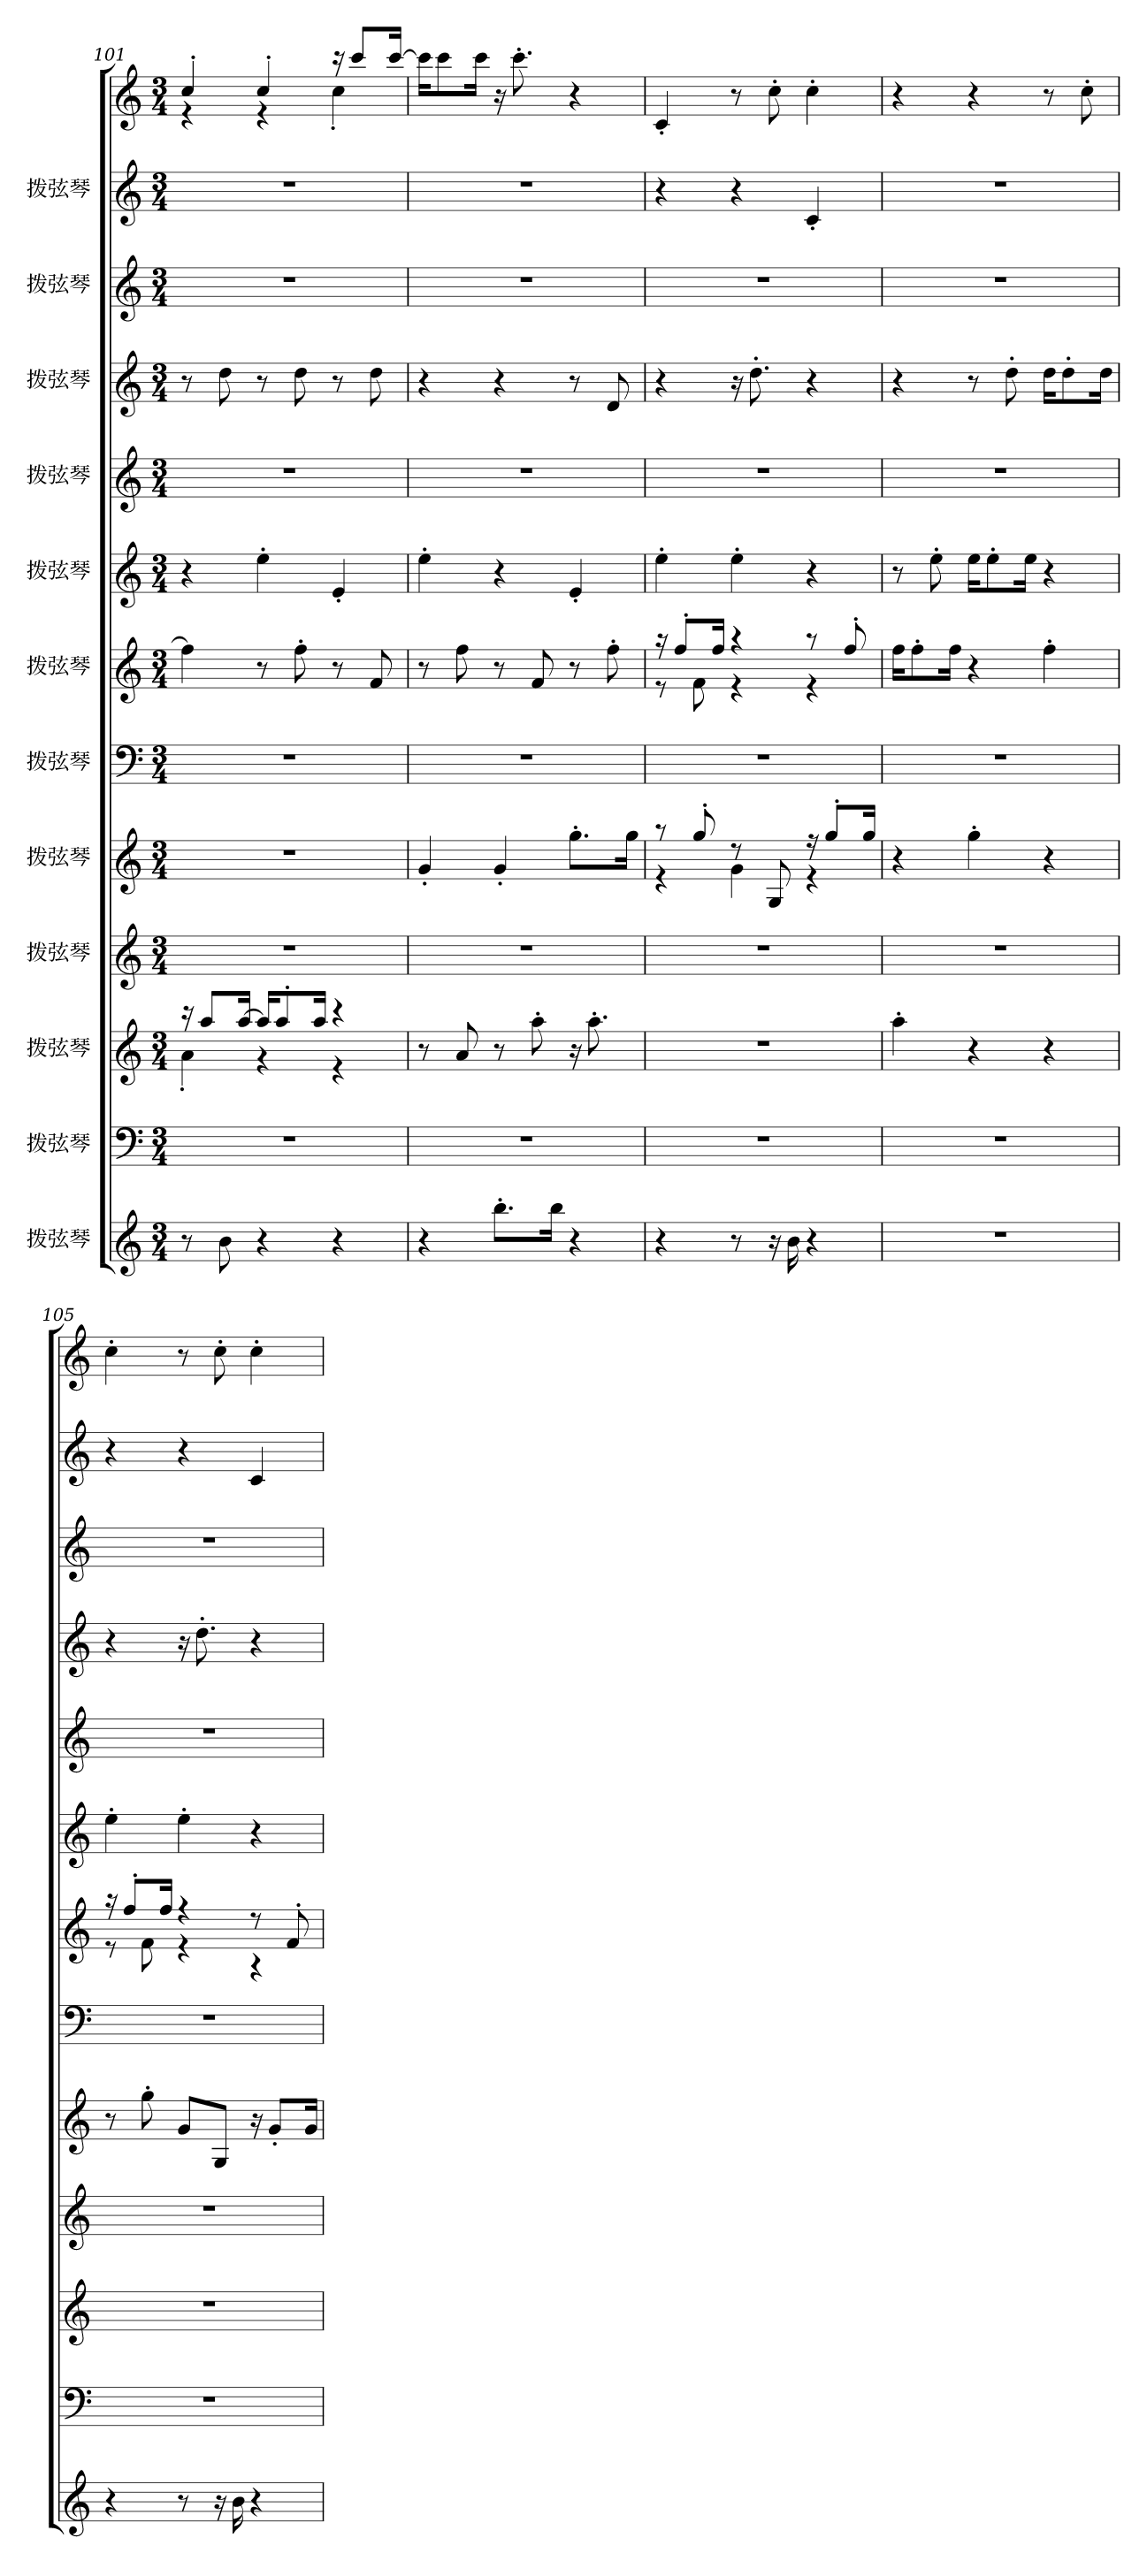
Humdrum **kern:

**kern	**kern	**kern	**kern	**kern	**kern	**kern	**kern	**kern	**kern	**kern	**kern	**kern
*part12	*part11	*part10	*part9	*part8	*part7	*part6	*part5	*part4	*part3	*part2	*part1	*part1
*staff13	*staff12	*staff11	*staff10	*staff9	*staff8	*staff7	*staff6	*staff5	*staff4	*staff3	*staff2	*staff1
*I"拨弦琴	*I"拨弦琴	*I"拨弦琴	*I"拨弦琴	*I"拨弦琴	*I"拨弦琴	*I"拨弦琴	*I"拨弦琴	*I"拨弦琴	*I"拨弦琴	*I"拨弦琴	*I"拨弦琴	*
!!LO:PB:g=z
*clefG2	*clefF4	*clefG2	*clefG2	*clefG2	*clefF4	*clefG2	*clefG2	*clefG2	*clefG2	*clefG2	*clefG2	*clefG2
*k[]	*k[]	*k[]	*k[]	*k[]	*k[]	*k[]	*k[]	*k[]	*k[]	*k[]	*k[]	*k[]
*M3/4	*M3/4	*M3/4	*M3/4	*M3/4	*M3/4	*M3/4	*M3/4	*M3/4	*M3/4	*M3/4	*M3/4	*M3/4
=101	=101	=101	=101	=101	=101	=101	=101	=101	=101	=101	=101	=101
*	*	*^	*	*	*	*	*	*	*	*	*	*^
8r	2.r	16r	4a'\	2.r	2.r	2.r	4ff\]	4r	2.r	8r	2.r	2.r	4cc'/	4r
.	.	8aa/L	.	.	.	.	.	.	.	.	.	.	.	.
8b\	.	.	.	.	.	.	.	.	.	8dd\	.	.	.	.
.	.	[16aa/Jk	.	.	.	.	.	.	.	.	.	.	.	.
4r	.	16aa/KL]	4r	.	.	.	8r	4ee'\	.	8r	.	.	4cc'/	4r
.	.	8aa'/	.	.	.	.	.	.	.	.	.	.	.	.
.	.	.	.	.	.	.	8ff'\	.	.	8dd\	.	.	.	.
.	.	16aa/Jk	.	.	.	.	.	.	.	.	.	.	.	.
4r	.	4r	4r	.	.	.	8r	4e'/	.	8r	.	.	16r	4cc'\
.	.	.	.	.	.	.	.	.	.	.	.	.	8ccc/L	.
.	.	.	.	.	.	.	8f/	.	.	8dd\	.	.	.	.
.	.	.	.	.	.	.	.	.	.	.	.	.	[16ccc/Jk	.
*	*	*v	*v	*	*	*	*	*	*	*	*	*	*v	*v
=102	=102	=102	=102	=102	=102	=102	=102	=102	=102	=102	=102	=102
4r	2.r	8r	2.r	4g'/	2.r	8r	4ee'\	2.r	4r	2.r	2.r	16ccc\KL]
.	.	.	.	.	.	.	.	.	.	.	.	8ccc\
.	.	8a/	.	.	.	8ff\	.	.	.	.	.	.
.	.	.	.	.	.	.	.	.	.	.	.	16ccc\Jk
8.bb'\L	.	8r	.	4g'/	.	8r	4r	.	4r	.	.	16r
.	.	.	.	.	.	.	.	.	.	.	.	8.ccc'\
.	.	8aa'\	.	.	.	8f/	.	.	.	.	.	.
16bb\Jk	.	.	.	.	.	.	.	.	.	.	.	.
4r	.	16r	.	8.gg'\L	.	8r	4e'/	.	8r	.	.	4r
.	.	8.aa'\	.	.	.	.	.	.	.	.	.	.
.	.	.	.	.	.	8ff'\	.	.	8d/	.	.	.
.	.	.	.	16gg\Jk	.	.	.	.	.	.	.	.
=103	=103	=103	=103	=103	=103	=103	=103	=103	=103	=103	=103	=103
*	*	*	*	*^	*	*^	*	*	*	*	*	*
4r	2.r	2.r	2.r	8r	4r	2.r	16r	8r	4ee'\	2.r	4r	2.r	4r	4c'/
.	.	.	.	.	.	.	8ff'/L	.	.	.	.	.	.	.
.	.	.	.	8gg'/	.	.	.	8f\	.	.	.	.	.	.
.	.	.	.	.	.	.	16ff/Jk	.	.	.	.	.	.	.
8r	.	.	.	8r	4g\	.	4r	4r	4ee'\	.	16r	.	4r	8r
.	.	.	.	.	.	.	.	.	.	.	8.dd'\	.	.	.
16r	.	.	.	8G/	.	.	.	.	.	.	.	.	.	8cc'\
16b\	.	.	.	.	.	.	.	.	.	.	.	.	.	.
4r	.	.	.	16r	4r	.	8r	4r	4r	.	4r	.	4c'/	4cc'\
.	.	.	.	8gg'/L	.	.	.	.	.	.	.	.	.	.
.	.	.	.	.	.	.	8ff'/	.	.	.	.	.	.	.
.	.	.	.	16gg/Jk	.	.	.	.	.	.	.	.	.	.
*	*	*	*	*v	*v	*	*v	*v	*	*	*	*	*	*
=104	=104	=104	=104	=104	=104	=104	=104	=104	=104	=104	=104	=104
2.r	2.r	4aa'\	2.r	4r	2.r	16ff\KL	8r	2.r	4r	2.r	2.r	4r
.	.	.	.	.	.	8ff'\	.	.	.	.	.	.
.	.	.	.	.	.	.	8ee'\	.	.	.	.	.
.	.	.	.	.	.	16ff\Jk	.	.	.	.	.	.
.	.	4r	.	4gg'\	.	4r	16ee\KL	.	8r	.	.	4r
.	.	.	.	.	.	.	8ee'\	.	.	.	.	.
.	.	.	.	.	.	.	.	.	8dd'\	.	.	.
.	.	.	.	.	.	.	16ee\Jk	.	.	.	.	.
.	.	4r	.	4r	.	4ff'\	4r	.	16dd\KL	.	.	8r
.	.	.	.	.	.	.	.	.	8dd'\	.	.	.
.	.	.	.	.	.	.	.	.	.	.	.	8cc'\
.	.	.	.	.	.	.	.	.	16dd\Jk	.	.	.
!!LO:PB:g=z
=105	=105	=105	=105	=105	=105	=105	=105	=105	=105	=105	=105	=105
*	*	*	*	*	*	*^	*	*	*	*	*	*
4r	2.r	2.r	2.r	8r	2.r	16r	8r	4ee'\	2.r	4r	2.r	4r	4cc'\
.	.	.	.	.	.	8ff'/L	.	.	.	.	.	.	.
.	.	.	.	8gg'\	.	.	8f\	.	.	.	.	.	.
.	.	.	.	.	.	16ff/Jk	.	.	.	.	.	.	.
8r	.	.	.	8g/L	.	4r	4r	4ee'\	.	16r	.	4r	8r
.	.	.	.	.	.	.	.	.	.	8.dd'\	.	.	.
16r	.	.	.	8G/J	.	.	.	.	.	.	.	.	8cc'\
16b\	.	.	.	.	.	.	.	.	.	.	.	.	.
4r	.	.	.	16r	.	8r	4r	4r	.	4r	.	4c/	4cc'\
.	.	.	.	8g'/L	.	.	.	.	.	.	.	.	.
.	.	.	.	.	.	8f'/	.	.	.	.	.	.	.
.	.	.	.	16g/Jk	.	.	.	.	.	.	.	.	.
*	*	*	*	*	*	*v	*v	*	*	*	*	*	*
=	=	=	=	=	=	=	=	=	=	=	=	=
*-	*-	*-	*-	*-	*-	*-	*-	*-	*-	*-	*-	*-
